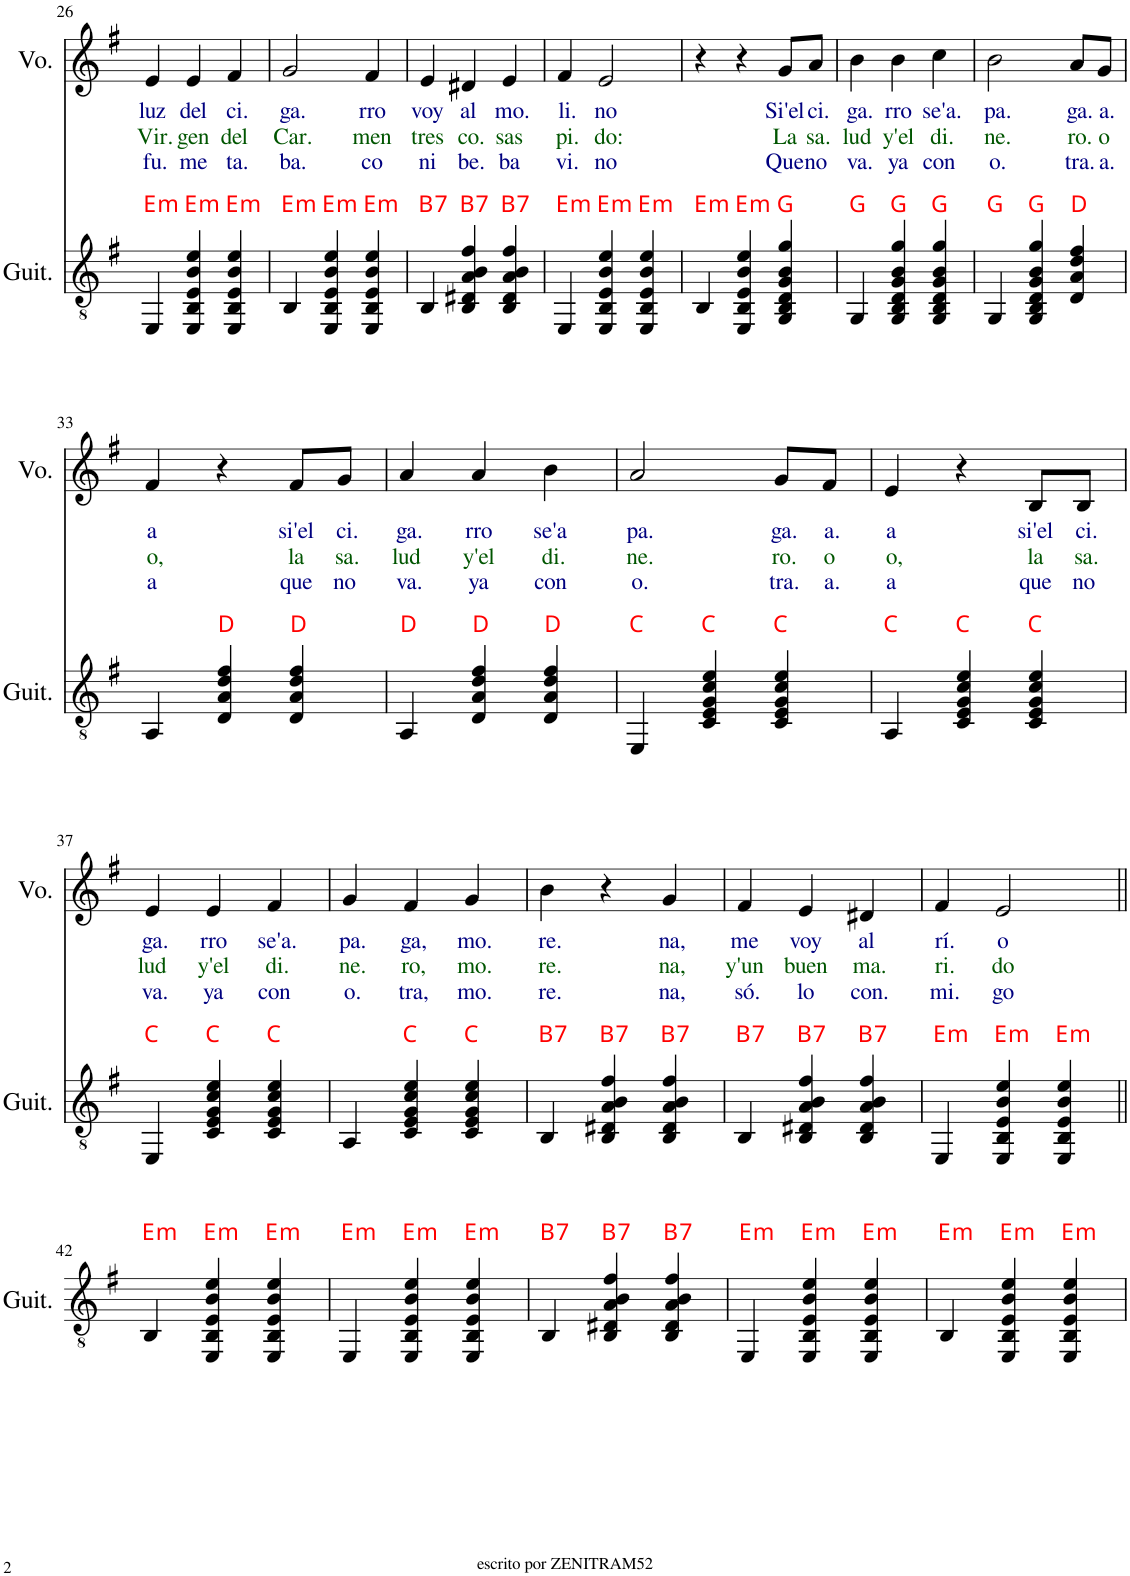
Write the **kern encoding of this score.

**kern	**harte	**kern	**text	**text	**text
*part2	*part2	*part1	*part1	*part1	*part1
*staff2	*	*staff1	*staff1	*staff1	*staff1
*I"Guitarra clásica	*	*I"Voz	*	*	*
*I'Guit.	*	*I'Vo.	*	*	*
!!LO:PB:g=z
*clefGv2	*	*clefG2	*	*	*
*k[f#]	*	*k[f#]	*	*	*
*M3/4	*	*M3/4	*	*	*
=26	=26	=26	=26	=26	=26
!	!LO:H:kt=m	!	!LO:LY:b:color=#00007F	!LO:LY:b:color=#005500	!LO:LY:b:color=#00007F
4EE/	E:min	4e/	luz	Vir.	fu.
!	!LO:H:kt=m	!	!LO:LY:b:color=#00007F	!LO:LY:b:color=#005500	!LO:LY:b:color=#00007F
4EE/ 4BB/ 4E/ 4B/ 4e/	E:min	4e/	del	gen	me
!	!LO:H:kt=m	!	!LO:LY:b:color=#00007F	!LO:LY:b:color=#005500	!LO:LY:b:color=#00007F
4EE/ 4BB/ 4E/ 4B/ 4e/	E:min	4f#/	ci.	del	ta.
=27	=27	=27	=27	=27	=27
!	!LO:H:kt=m	!	!LO:LY:b:color=#00007F	!LO:LY:b:color=#005500	!LO:LY:b:color=#00007F
4BB/	E:min	2g/	ga.	Car.	ba.
!	!LO:H:kt=m	!	!	!	!
4EE/ 4BB/ 4E/ 4B/ 4e/	E:min	.	.	.	.
!	!LO:H:kt=m	!	!LO:LY:b:color=#00007F	!LO:LY:b:color=#005500	!LO:LY:b:color=#00007F
4EE/ 4BB/ 4E/ 4B/ 4e/	E:min	4f#/	rro	men	co
=28	=28	=28	=28	=28	=28
!	!LO:H:kt=7	!	!LO:LY:b:color=#00007F	!LO:LY:b:color=#005500	!LO:LY:b:color=#00007F
4BB/	B:7	4e/	voy	tres	ni
!	!LO:H:kt=7	!	!LO:LY:b:color=#00007F	!LO:LY:b:color=#005500	!LO:LY:b:color=#00007F
4BB/ 4D#X/ 4A/ 4B/ 4f#/	B:7	4d#X/	al	co.	be.
!	!LO:H:kt=7	!	!LO:LY:b:color=#00007F	!LO:LY:b:color=#005500	!LO:LY:b:color=#00007F
4BB/ 4D#/ 4A/ 4B/ 4f#/	B:7	4e/	mo.	sas	ba
=29	=29	=29	=29	=29	=29
!	!LO:H:kt=m	!	!LO:LY:b:color=#00007F	!LO:LY:b:color=#005500	!LO:LY:b:color=#00007F
4EE/	E:min	4f#/	li.	pi.	vi.
!	!LO:H:kt=m	!	!LO:LY:b:color=#00007F	!LO:LY:b:color=#005500	!LO:LY:b:color=#00007F
4EE/ 4BB/ 4E/ 4B/ 4e/	E:min	2e/	no	do:	no
!	!LO:H:kt=m	!	!	!	!
4EE/ 4BB/ 4E/ 4B/ 4e/	E:min	.	.	.	.
=30	=30	=30	=30	=30	=30
!	!LO:H:kt=m	!	!	!	!
4BB/	E:min	4r	.	.	.
!	!LO:H:kt=m	!	!	!	!
4EE/ 4BB/ 4E/ 4B/ 4e/	E:min	4r	.	.	.
!	!	!	!LO:LY:b:color=#00007F	!LO:LY:b:color=#005500	!LO:LY:b:color=#00007F
4GG/ 4BB/ 4D/ 4G/ 4B/ 4g/	G:maj	8g/L	Si'el	La	Que
!	!	!	!LO:LY:b:color=#00007F	!LO:LY:b:color=#005500	!LO:LY:b:color=#00007F
.	.	8a/J	ci.	sa.	no
=31	=31	=31	=31	=31	=31
!	!	!	!LO:LY:b:color=#00007F	!LO:LY:b:color=#005500	!LO:LY:b:color=#00007F
4GG/	G:maj	4b\	ga.	lud	va.
!	!	!	!LO:LY:b:color=#00007F	!LO:LY:b:color=#005500	!LO:LY:b:color=#00007F
4GG/ 4BB/ 4D/ 4G/ 4B/ 4g/	G:maj	4b\	rro	y'el	ya
!	!	!	!LO:LY:b:color=#00007F	!LO:LY:b:color=#005500	!LO:LY:b:color=#00007F
4GG/ 4BB/ 4D/ 4G/ 4B/ 4g/	G:maj	4cc\	se'a.	di.	con
=32	=32	=32	=32	=32	=32
!	!	!	!LO:LY:b:color=#00007F	!LO:LY:b:color=#005500	!LO:LY:b:color=#00007F
4GG/	G:maj	2b\	pa.	ne.	o.
4GG/ 4BB/ 4D/ 4G/ 4B/ 4g/	G:maj	.	.	.	.
!	!	!	!LO:LY:b:color=#00007F	!LO:LY:b:color=#005500	!LO:LY:b:color=#00007F
4D/ 4A/ 4d/ 4f#/	D:maj	8a/L	ga.	ro.	tra.
!	!	!	!LO:LY:b:color=#00007F	!LO:LY:b:color=#005500	!LO:LY:b:color=#00007F
.	.	8g/J	a.	o	a.
!!LO:LB:g=z
=33	=33	=33	=33	=33	=33
!	!	!	!LO:LY:b:color=#00007F	!LO:LY:b:color=#005500	!LO:LY:b:color=#00007F
4AA/	.	4f#/	a	o,	a
4D/ 4A/ 4d/ 4f#/	D:maj	4r	.	.	.
!	!	!	!LO:LY:b:color=#00007F	!LO:LY:b:color=#005500	!LO:LY:b:color=#00007F
4D/ 4A/ 4d/ 4f#/	D:maj	8f#/L	si'el	la	que
!	!	!	!LO:LY:b:color=#00007F	!LO:LY:b:color=#005500	!LO:LY:b:color=#00007F
.	.	8g/J	ci.	sa.	no
=34	=34	=34	=34	=34	=34
!	!	!	!LO:LY:b:color=#00007F	!LO:LY:b:color=#005500	!LO:LY:b:color=#00007F
4AA/	D:maj	4a/	ga.	lud	va.
!	!	!	!LO:LY:b:color=#00007F	!LO:LY:b:color=#005500	!LO:LY:b:color=#00007F
4D/ 4A/ 4d/ 4f#/	D:maj	4a/	rro	y'el	ya
!	!	!	!LO:LY:b:color=#00007F	!LO:LY:b:color=#005500	!LO:LY:b:color=#00007F
4D/ 4A/ 4d/ 4f#/	D:maj	4b\	se'a	di.	con
=35	=35	=35	=35	=35	=35
!	!	!	!LO:LY:b:color=#00007F	!LO:LY:b:color=#005500	!LO:LY:b:color=#00007F
4EE/	C:maj	2a/	pa.	ne.	o.
4C/ 4E/ 4G/ 4c/ 4e/	C:maj	.	.	.	.
!	!	!	!LO:LY:b:color=#00007F	!LO:LY:b:color=#005500	!LO:LY:b:color=#00007F
4C/ 4E/ 4G/ 4c/ 4e/	C:maj	8g/L	ga.	ro.	tra.
!	!	!	!LO:LY:b:color=#00007F	!LO:LY:b:color=#005500	!LO:LY:b:color=#00007F
.	.	8f#/J	a.	o	a.
=36	=36	=36	=36	=36	=36
!	!	!	!LO:LY:b:color=#00007F	!LO:LY:b:color=#005500	!LO:LY:b:color=#00007F
4AA/	C:maj	4e/	a	o,	a
4C/ 4E/ 4G/ 4c/ 4e/	C:maj	4r	.	.	.
!	!	!	!LO:LY:b:color=#00007F	!LO:LY:b:color=#005500	!LO:LY:b:color=#00007F
4C/ 4E/ 4G/ 4c/ 4e/	C:maj	8B/L	si'el	la	que
!	!	!	!LO:LY:b:color=#00007F	!LO:LY:b:color=#005500	!LO:LY:b:color=#00007F
.	.	8B/J	ci.	sa.	no
!!LO:LB:g=z
=37	=37	=37	=37	=37	=37
!	!	!	!LO:LY:b:color=#00007F	!LO:LY:b:color=#005500	!LO:LY:b:color=#00007F
4EE/	C:maj	4e/	ga.	lud	va.
!	!	!	!LO:LY:b:color=#00007F	!LO:LY:b:color=#005500	!LO:LY:b:color=#00007F
4C/ 4E/ 4G/ 4c/ 4e/	C:maj	4e/	rro	y'el	ya
!	!	!	!LO:LY:b:color=#00007F	!LO:LY:b:color=#005500	!LO:LY:b:color=#00007F
4C/ 4E/ 4G/ 4c/ 4e/	C:maj	4f#/	se'a.	di.	con
=38	=38	=38	=38	=38	=38
!	!	!	!LO:LY:b:color=#00007F	!LO:LY:b:color=#005500	!LO:LY:b:color=#00007F
4AA/	.	4g/	pa.	ne.	o.
!	!	!	!LO:LY:b:color=#00007F	!LO:LY:b:color=#005500	!LO:LY:b:color=#00007F
4C/ 4E/ 4G/ 4c/ 4e/	C:maj	4f#/	ga,	ro,	tra,
!	!	!	!LO:LY:b:color=#00007F	!LO:LY:b:color=#005500	!LO:LY:b:color=#00007F
4C/ 4E/ 4G/ 4c/ 4e/	C:maj	4g/	mo.	mo.	mo.
=39	=39	=39	=39	=39	=39
!	!LO:H:kt=7	!	!LO:LY:b:color=#00007F	!LO:LY:b:color=#005500	!LO:LY:b:color=#00007F
4BB/	B:7	4b\	re.	re.	re.
!	!LO:H:kt=7	!	!	!	!
4BB/ 4D#X/ 4A/ 4B/ 4f#/	B:7	4r	.	.	.
!	!LO:H:kt=7	!	!LO:LY:b:color=#00007F	!LO:LY:b:color=#005500	!LO:LY:b:color=#00007F
4BB/ 4D#/ 4A/ 4B/ 4f#/	B:7	4g/	na,	na,	na,
=40	=40	=40	=40	=40	=40
!	!LO:H:kt=7	!	!LO:LY:b:color=#00007F	!LO:LY:b:color=#005500	!LO:LY:b:color=#00007F
4BB/	B:7	4f#/	me	y'un	só.
!	!LO:H:kt=7	!	!LO:LY:b:color=#00007F	!LO:LY:b:color=#005500	!LO:LY:b:color=#00007F
4BB/ 4D#X/ 4A/ 4B/ 4f#/	B:7	4e/	voy	buen	lo
!	!LO:H:kt=7	!	!LO:LY:b:color=#00007F	!LO:LY:b:color=#005500	!LO:LY:b:color=#00007F
4BB/ 4D#/ 4A/ 4B/ 4f#/	B:7	4d#X/	al	ma.	con.
=41	=41	=41	=41	=41	=41
!	!LO:H:kt=m	!	!LO:LY:b:color=#00007F	!LO:LY:b:color=#005500	!LO:LY:b:color=#00007F
4EE/	E:min	4f#/	rí.	ri.	mi.
!	!LO:H:kt=m	!	!LO:LY:b:color=#00007F	!LO:LY:b:color=#005500	!LO:LY:b:color=#00007F
4EE/ 4BB/ 4E/ 4B/ 4e/	E:min	2e/	o	do	go
!	!LO:H:kt=m	!	!	!	!
4EE/ 4BB/ 4E/ 4B/ 4e/	E:min	.	.	.	.
!!LO:LB:g=z
=42||	=42||	=42||	=42||	=42||	=42||
!	!LO:H:kt=m	!	!	!	!
4BB/	E:min	2.r	.	.	.
!	!LO:H:kt=m	!	!	!	!
4EE/ 4BB/ 4E/ 4B/ 4e/	E:min	.	.	.	.
!	!LO:H:kt=m	!	!	!	!
4EE/ 4BB/ 4E/ 4B/ 4e/	E:min	.	.	.	.
=43	=43	=43	=43	=43	=43
!	!LO:H:kt=m	!	!	!	!
4EE/	E:min	2.r	.	.	.
!	!LO:H:kt=m	!	!	!	!
4EE/ 4BB/ 4E/ 4B/ 4e/	E:min	.	.	.	.
!	!LO:H:kt=m	!	!	!	!
4EE/ 4BB/ 4E/ 4B/ 4e/	E:min	.	.	.	.
=44	=44	=44	=44	=44	=44
!	!LO:H:kt=7	!	!	!	!
4BB/	B:7	2.r	.	.	.
!	!LO:H:kt=7	!	!	!	!
4BB/ 4D#X/ 4A/ 4B/ 4f#/	B:7	.	.	.	.
!	!LO:H:kt=7	!	!	!	!
4BB/ 4D#/ 4A/ 4B/ 4f#/	B:7	.	.	.	.
=45	=45	=45	=45	=45	=45
!	!LO:H:kt=m	!	!	!	!
4EE/	E:min	2.r	.	.	.
!	!LO:H:kt=m	!	!	!	!
4EE/ 4BB/ 4E/ 4B/ 4e/	E:min	.	.	.	.
!	!LO:H:kt=m	!	!	!	!
4EE/ 4BB/ 4E/ 4B/ 4e/	E:min	.	.	.	.
=46	=46	=46	=46	=46	=46
!	!LO:H:kt=m	!	!	!	!
4BB/	E:min	2.r	.	.	.
!	!LO:H:kt=m	!	!	!	!
4EE/ 4BB/ 4E/ 4B/ 4e/	E:min	.	.	.	.
!	!LO:H:kt=m	!	!	!	!
4EE/ 4BB/ 4E/ 4B/ 4e/	E:min	.	.	.	.
=	=	=	=	=	=
*-	*-	*-	*-	*-	*-
